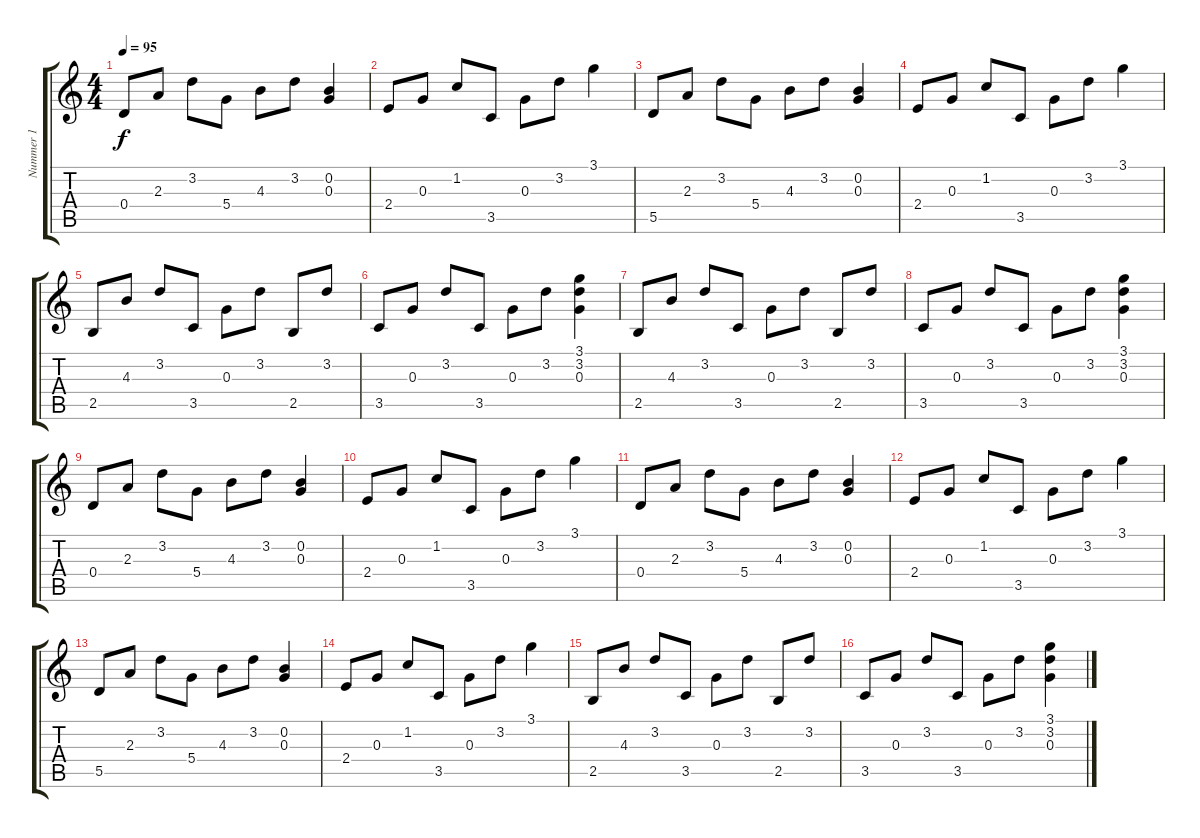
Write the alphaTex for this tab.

\track ("Nummer 1" "Nummer 1") {instrument electricguitarclean}
\staff {score tabs}
\tuning (E4 B3 G3 D3 A2 E2) {hide}
\ts (4 4)
\tempo 95
\clef g2
\ks c
0.4.8{dy f} 2.3.8 3.2.8 5.4.8 4.3.8 3.2.8 (0.2 0.3).4 |
2.4.8 0.3.8 1.2.8 3.5.8 0.3.8 3.2.8 3.1.4 |
5.5.8 2.3.8 3.2.8 5.4.8 4.3.8 3.2.8 (0.2 0.3).4 |
2.4.8 0.3.8 1.2.8 3.5.8 0.3.8 3.2.8 3.1.4 |
2.5.8 4.3.8 3.2.8 3.5.8 0.3.8 3.2.8 2.5.8 3.2.8 |
3.5.8 0.3.8 3.2.8 3.5.8 0.3.8 3.2.8 (3.1 3.2 0.3).4 |
2.5.8 4.3.8 3.2.8 3.5.8 0.3.8 3.2.8 2.5.8 3.2.8 |
3.5.8 0.3.8 3.2.8 3.5.8 0.3.8 3.2.8 (3.1 3.2 0.3).4 |
0.4.8 2.3.8 3.2.8 5.4.8 4.3.8 3.2.8 (0.2 0.3).4 |
2.4.8 0.3.8 1.2.8 3.5.8 0.3.8 3.2.8 3.1.4 |
0.4.8 2.3.8 3.2.8 5.4.8 4.3.8 3.2.8 (0.2 0.3).4 |
2.4.8 0.3.8 1.2.8 3.5.8 0.3.8 3.2.8 3.1.4 |
5.5.8 2.3.8 3.2.8 5.4.8 4.3.8 3.2.8 (0.2 0.3).4 |
2.4.8 0.3.8 1.2.8 3.5.8 0.3.8 3.2.8 3.1.4 |
2.5.8 4.3.8 3.2.8 3.5.8 0.3.8 3.2.8 2.5.8 3.2.8 |
3.5.8 0.3.8 3.2.8 3.5.8 0.3.8 3.2.8 (3.1 3.2 0.3).4
